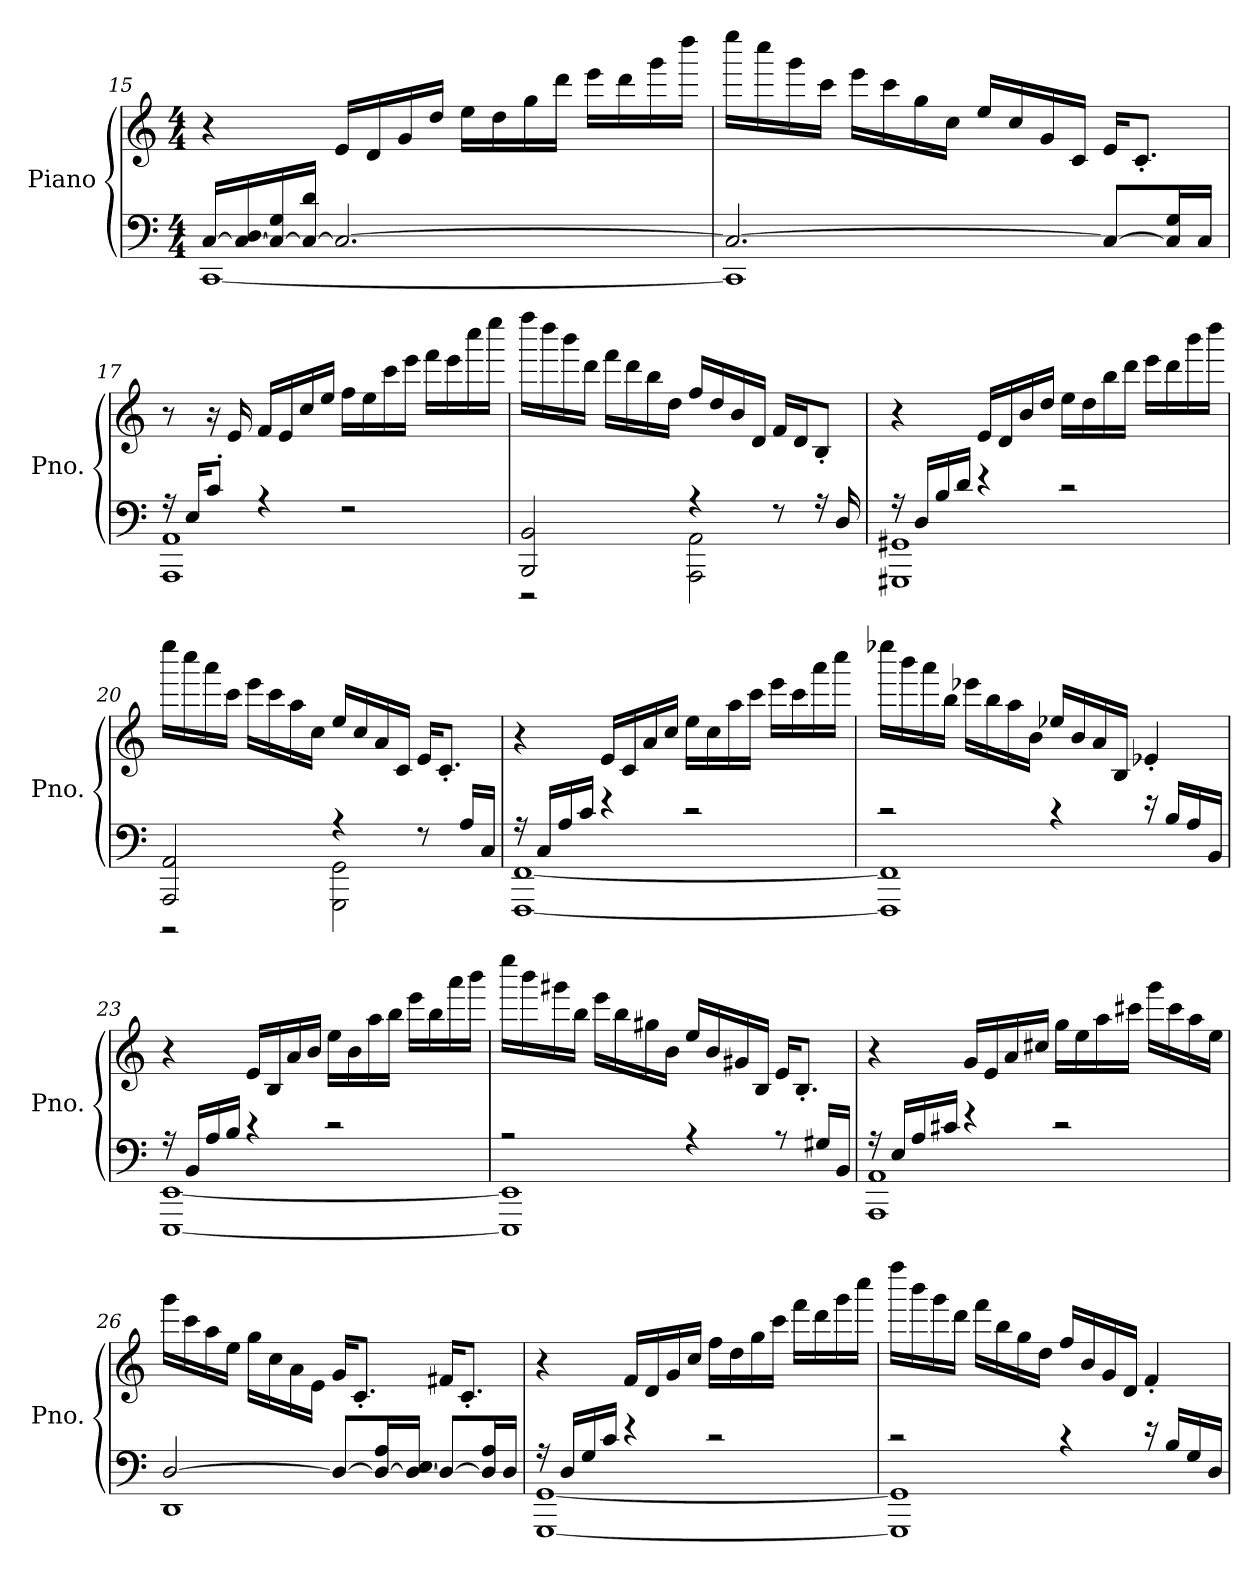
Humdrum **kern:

**kern	**kern
*part1	*part1
*staff2	*staff1
*I"Piano	*
*I'Pno.	*
!!LO:LB:g=z
*clefF4	*clefG2
*k[]	*k[]
*M4/4	*M4/4
=15	=15
*^	*
[16C/LL	[1CC	4r
16C/_ 16D/	.	.
16C/_ 16G/	.	.
16C/_ 16d/JJ	.	.
2.C/_	.	16e/LL
.	.	16d/
.	.	16g/
.	.	16dd/JJ
.	.	16ee\LL
.	.	16dd\
.	.	16gg\
.	.	16ddd\JJ
.	.	16eee\LL
.	.	16ddd\
.	.	16ggg\
.	.	16dddd\JJ
=16	=16	=16
2.C/_	1CC]	16eeee\LL
.	.	16cccc\
.	.	16ggg\
.	.	16ccc\JJ
.	.	16eee\LL
.	.	16ccc\
.	.	16gg\
.	.	16cc\JJ
.	.	16ee/LL
.	.	16cc/
.	.	16g/
.	.	16c/JJ
8C/L_	.	16e/KL
.	.	8.c'/J
16C/] 16G/L	.	.
16C/JJ	.	.
!!LO:LB:g=z
=17	=17	=17
16r	1AAA 1AA	8r
16E/KL	.	.
8c'/J	.	16r
.	.	16e/
4r	.	16f/LL
.	.	16e/
.	.	16cc/
.	.	16ee/JJ
2r	.	16ff\LL
.	.	16ee\
.	.	16ccc\
.	.	16eee\JJ
.	.	16fff\LL
.	.	16eee\
.	.	16cccc\
.	.	16eeee\JJ
=18	=18	=18
2BBB/ 2BB/	2r	16ffff\LL
.	.	16dddd\
.	.	16bbb\
.	.	16ddd\JJ
.	.	16fff\LL
.	.	16ddd\
.	.	16bb\
.	.	16dd\JJ
4r	2AAA\ 2AA\	16ff/LL
.	.	16dd/
.	.	16b/
.	.	16d/JJ
8r	.	16f/LL
.	.	16d/J
16r	.	8B'/J
16D/	.	.
!!LO:LB:g=z
=19	=19	=19
16r	1GGG#X 1GG#X	4r
16D/LL	.	.
16B/	.	.
16d/JJ	.	.
4r	.	16e/LL
.	.	16d/
.	.	16b/
.	.	16dd/JJ
2r	.	16ee\LL
.	.	16dd\
.	.	16bb\
.	.	16ddd\JJ
.	.	16eee\LL
.	.	16ddd\
.	.	16bbb\
.	.	16dddd\JJ
=20	=20	=20
2AAA/ 2AA/	2r	16eeee\LL
.	.	16cccc\
.	.	16aaa\
.	.	16ccc\JJ
.	.	16eee\LL
.	.	16ccc\
.	.	16aa\
.	.	16cc\JJ
4r	2GGG\ 2GG\	16ee/LL
.	.	16cc/
.	.	16a/
.	.	16c/JJ
8r	.	16e/KL
.	.	8.c'/J
16A/LL	.	.
16C/JJ	.	.
!!LO:PB:g=z
=21	=21	=21
16r	[1FFF [1FF	4r
16C/LL	.	.
16A/	.	.
16c/JJ	.	.
4r	.	16e/LL
.	.	16c/
.	.	16a/
.	.	16cc/JJ
2r	.	16ee\LL
.	.	16cc\
.	.	16aa\
.	.	16ccc\JJ
.	.	16eee\LL
.	.	16ccc\
.	.	16aaa\
.	.	16cccc\JJ
=22	=22	=22
2r	1FFF] 1FF]	16eeee-X\LL
.	.	16bbb\
.	.	16aaa\
.	.	16bb\JJ
.	.	16eee-X\LL
.	.	16bb\
.	.	16aa\
.	.	16b\JJ
4r	.	16ee-X/LL
.	.	16b/
.	.	16a/
.	.	16B/JJ
16r	.	4e-X'/
16B/LL	.	.
16A/	.	.
16BB/JJ	.	.
!!LO:LB:g=z
=23	=23	=23
16r	[1EEE [1EE	4r
16BB/LL	.	.
16A/	.	.
16B/JJ	.	.
4r	.	16e/LL
.	.	16B/
.	.	16a/
.	.	16b/JJ
2r	.	16ee\LL
.	.	16b\
.	.	16aa\
.	.	16bb\JJ
.	.	16eee\LL
.	.	16bb\
.	.	16aaa\
.	.	16bbb\JJ
=24	=24	=24
2r	1EEE] 1EE]	16eeee\LL
.	.	16bbb\
.	.	16ggg#X\
.	.	16bb\JJ
.	.	16eee\LL
.	.	16bb\
.	.	16gg#X\
.	.	16b\JJ
4r	.	16ee/LL
.	.	16b/
.	.	16g#X/
.	.	16B/JJ
8r	.	16e/KL
.	.	8.B'/J
16G#X/LL	.	.
16BB/JJ	.	.
!!LO:LB:g=z
=25	=25	=25
16r	1AAA 1AA	4r
16E/LL	.	.
16A/	.	.
16c#X/JJ	.	.
4r	.	16g/LL
.	.	16e/
.	.	16a/
.	.	16cc#X/JJ
2r	.	16gg\LL
.	.	16ee\
.	.	16aa\
.	.	16ccc#X\JJ
.	.	16ggg\LL
.	.	16ccc#\
.	.	16aa\
.	.	16ee\JJ
=26	=26	=26
[2D/	1DD	16ggg\LL
.	.	16ccc\
.	.	16aa\
.	.	16ee\JJ
.	.	16gg\LL
.	.	16cc\
.	.	16a\
.	.	16e\JJ
8D/L_	.	16g/KL
.	.	8.c'/J
16D/_ 16A/L	.	.
16D/_ 16E/JJ	.	.
8D/L_	.	16f#X/KL
.	.	8.c'/J
16D/] 16A/L	.	.
16D/JJ	.	.
!!LO:LB:g=z
=27	=27	=27
16r	[1GGG [1GG	4r
16D/LL	.	.
16G/	.	.
16c/JJ	.	.
4r	.	16f/LL
.	.	16d/
.	.	16g/
.	.	16cc/JJ
2r	.	16ff\LL
.	.	16dd\
.	.	16gg\
.	.	16ccc\JJ
.	.	16fff\LL
.	.	16ddd\
.	.	16ggg\
.	.	16cccc\JJ
=28	=28	=28
2r	1GGG] 1GG]	16ffff\LL
.	.	16bbb\
.	.	16ggg\
.	.	16ddd\JJ
.	.	16fff\LL
.	.	16bb\
.	.	16gg\
.	.	16dd\JJ
4r	.	16ff/LL
.	.	16b/
.	.	16g/
.	.	16d/JJ
16r	.	4f'/
16B/LL	.	.
16G/	.	.
16D/JJ	.	.
*v	*v	*
=	=
*-	*-
